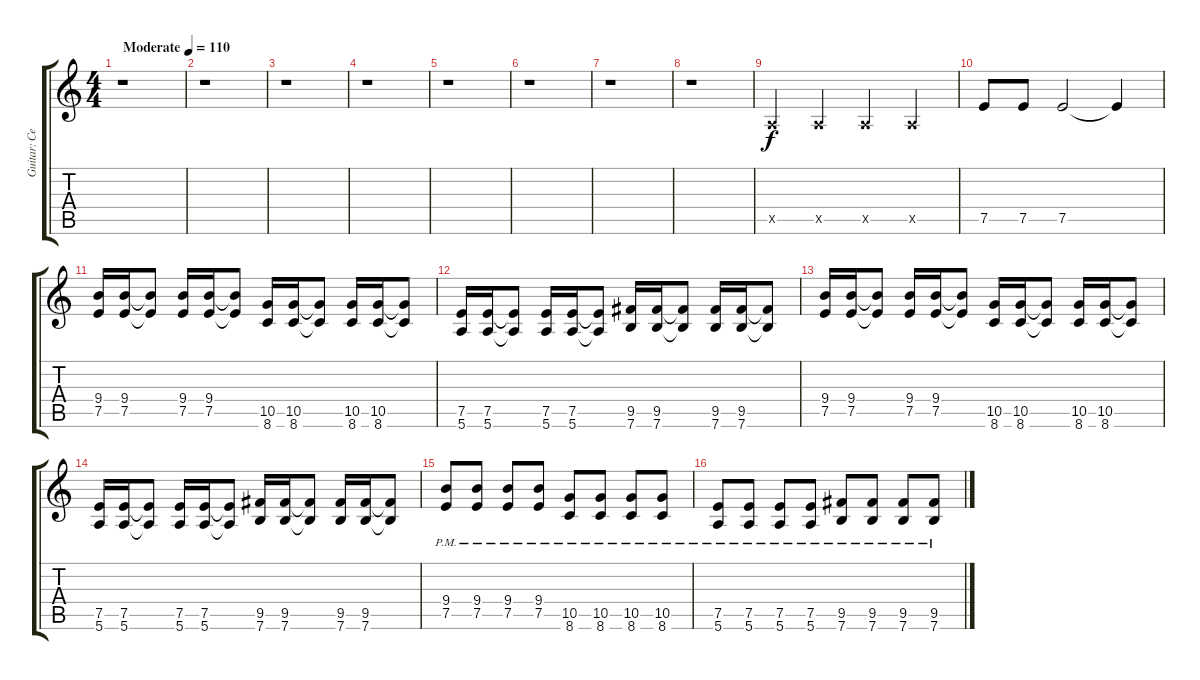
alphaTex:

\track ("Guitar: Серёга" "Guitar: Се") {instrument overdrivenguitar}
\staff {score tabs}
\tuning (E4 B3 G3 D3 A2 E2) {hide}
\ts (4 4)
\tempo (110 "Moderate")
\clef g2
\ks c
r.1{dy f instrument overdrivenguitar} |
r.1 |
r.1 |
r.1 |
r.1 |
r.1 |
r.1 |
r.1 |
0.5{x}.4 0.5{x}.4 0.5{x}.4 0.5{x}.4 |
7.5.8 7.5.8 7.5.2 7.5{t}.4 |
(9.4 7.5).16 (9.4 7.5).16 (9.4{t} 7.5{t}).8 (9.4 7.5).16 (9.4 7.5).16 (9.4{t} 7.5{t}).8 (10.5 8.6).16 (10.5 8.6).16 (10.5{t} 8.6{t}).8 (10.5 8.6).16 (10.5 8.6).16 (10.5{t} 8.6{t}).8 |
(7.5 5.6).16 (7.5 5.6).16 (7.5{t} 5.6{t}).8 (7.5 5.6).16 (7.5 5.6).16 (7.5{t} 5.6{t}).8 (9.5 7.6).16 (9.5 7.6).16 (9.5{t} 7.6{t}).8 (9.5 7.6).16 (9.5 7.6).16 (9.5{t} 7.6{t}).8 |
(9.4 7.5).16 (9.4 7.5).16 (9.4{t} 7.5{t}).8 (9.4 7.5).16 (9.4 7.5).16 (9.4{t} 7.5{t}).8 (10.5 8.6).16 (10.5 8.6).16 (10.5{t} 8.6{t}).8 (10.5 8.6).16 (10.5 8.6).16 (10.5{t} 8.6{t}).8 |
(7.5 5.6).16 (7.5 5.6).16 (7.5{t} 5.6{t}).8 (7.5 5.6).16 (7.5 5.6).16 (7.5{t} 5.6{t}).8 (9.5 7.6).16 (9.5 7.6).16 (9.5{t} 7.6{t}).8 (9.5 7.6).16 (9.5 7.6).16 (9.5{t} 7.6{t}).8 |
(9.4{pm} 7.5{pm}).8 (9.4{pm} 7.5{pm}).8 (9.4{pm} 7.5{pm}).8 (9.4{pm} 7.5{pm}).8 (10.5{pm} 8.6{pm}).8 (10.5{pm} 8.6{pm}).8 (10.5{pm} 8.6{pm}).8 (10.5{pm} 8.6{pm}).8 |
(7.5{pm} 5.6{pm}).8 (7.5{pm} 5.6{pm}).8 (7.5{pm} 5.6{pm}).8 (7.5{pm} 5.6{pm}).8 (9.5{pm} 7.6{pm}).8 (9.5{pm} 7.6{pm}).8 (9.5{pm} 7.6{pm}).8 (9.5{pm} 7.6{pm}).8
